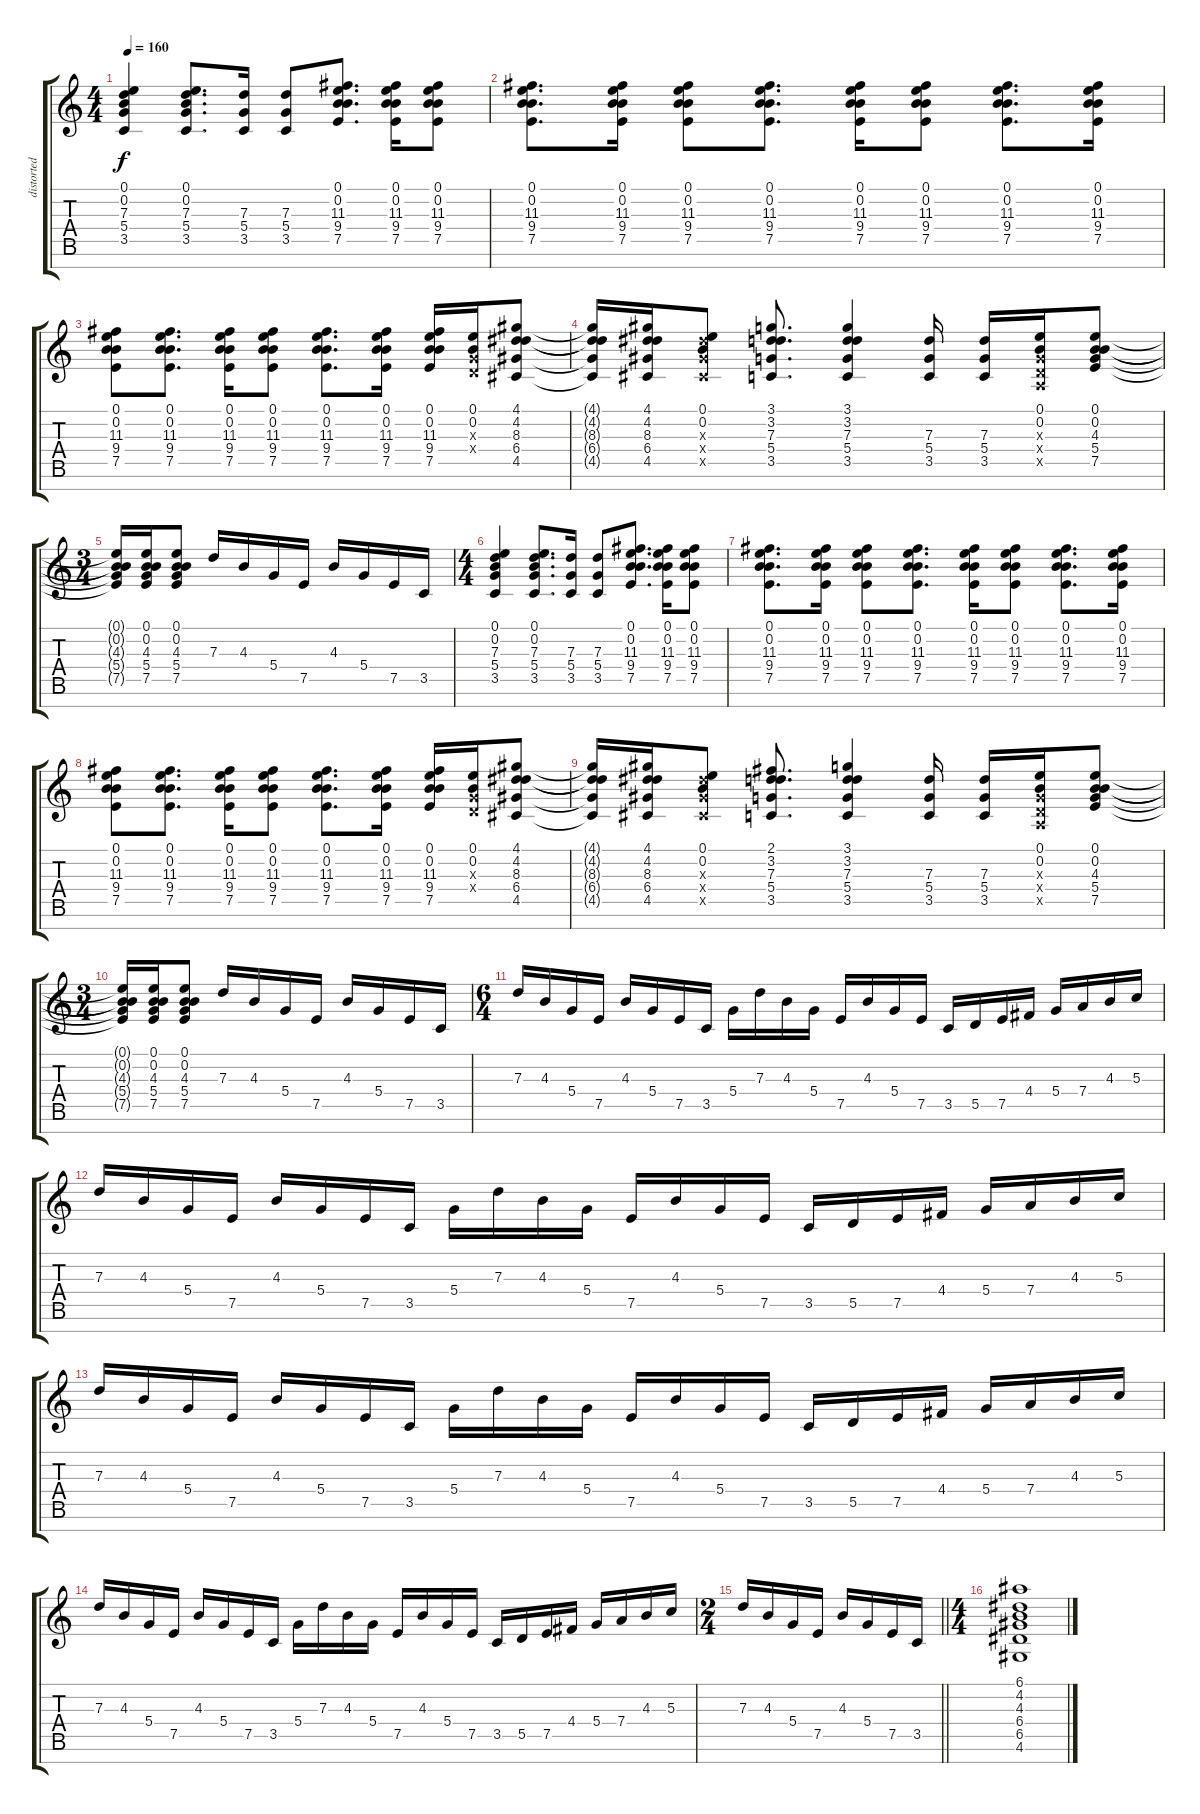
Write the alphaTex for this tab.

\track ("distorted lead" "distorted ") {instrument distortionguitar}
\staff {score tabs}
\tuning (E4 B3 G3 D3 A2 E2 B1) {hide}
\ts (4 4)
\tempo 160
\clef g2
\ks c
(0.1 0.2 7.3 5.4 3.5).4{dy f} (0.1 0.2 7.3 5.4 3.5).8{d} (7.3 5.4 3.5).16 (7.3 5.4 3.5).8 (0.1 0.2 11.3 9.4 7.5).8{d} (0.1 0.2 11.3 9.4 7.5).16 (0.1 0.2 11.3 9.4 7.5).8 |
(0.1 0.2 11.3 9.4 7.5).8{d} (0.1 0.2 11.3 9.4 7.5).16 (0.1 0.2 11.3 9.4 7.5).8 (0.1 0.2 11.3 9.4 7.5).8{d} (0.1 0.2 11.3 9.4 7.5).16 (0.1 0.2 11.3 9.4 7.5).8 (0.1 0.2 11.3 9.4 7.5).8{d} (0.1 0.2 11.3 9.4 7.5).16 |
(0.1 0.2 11.3 9.4 7.5).8 (0.1 0.2 11.3 9.4 7.5).8{d} (0.1 0.2 11.3 9.4 7.5).16 (0.1 0.2 11.3 9.4 7.5).8 (0.1 0.2 11.3 9.4 7.5).8{d} (0.1 0.2 11.3 9.4 7.5).16 (0.1 0.2 11.3 9.4 7.5).16 (0.1 0.2 0.3{x} 0.4{x}).16 (4.1 4.2 8.3 6.4 4.5).8 |
(4.1{t} 4.2{t} 8.3{t} 6.4{t} 4.5{t}).16 (4.1 4.2 8.3 6.4 4.5).16 (0.1 0.2 8.3{x} 6.4{x} 4.5{x}).8 (3.1 3.2 7.3 5.4 3.5).8{d} (3.1 3.2 7.3 5.4 3.5).4 (7.3 5.4 3.5).16 (7.3 5.4 3.5).16 (0.1 0.2 0.3{x} 0.4{x} 0.5{x}).16 (0.1 0.2 4.3 5.4 7.5).8 |
\ts (3 4)
(0.1{t} 0.2{t} 4.3{t} 5.4{t} 7.5{t}).16 (0.1 0.2 4.3 5.4 7.5).16 (0.1 0.2 4.3 5.4 7.5).8 7.3.16 4.3.16 5.4.16 7.5.16 4.3.16 5.4.16 7.5.16 3.5.16 |
\ts (4 4)
(0.1 0.2 7.3 5.4 3.5).4 (0.1 0.2 7.3 5.4 3.5).8{d} (7.3 5.4 3.5).16 (7.3 5.4 3.5).8 (0.1 0.2 11.3 9.4 7.5).8{d} (0.1 0.2 11.3 9.4 7.5).16 (0.1 0.2 11.3 9.4 7.5).8 |
(0.1 0.2 11.3 9.4 7.5).8{d} (0.1 0.2 11.3 9.4 7.5).16 (0.1 0.2 11.3 9.4 7.5).8 (0.1 0.2 11.3 9.4 7.5).8{d} (0.1 0.2 11.3 9.4 7.5).16 (0.1 0.2 11.3 9.4 7.5).8 (0.1 0.2 11.3 9.4 7.5).8{d} (0.1 0.2 11.3 9.4 7.5).16 |
(0.1 0.2 11.3 9.4 7.5).8 (0.1 0.2 11.3 9.4 7.5).8{d} (0.1 0.2 11.3 9.4 7.5).16 (0.1 0.2 11.3 9.4 7.5).8 (0.1 0.2 11.3 9.4 7.5).8{d} (0.1 0.2 11.3 9.4 7.5).16 (0.1 0.2 11.3 9.4 7.5).16 (0.1 0.2 0.3{x} 0.4{x}).16 (4.1 4.2 8.3 6.4 4.5).8 |
(4.1{t} 4.2{t} 8.3{t} 6.4{t} 4.5{t}).16 (4.1 4.2 8.3 6.4 4.5).16 (0.1 0.2 8.3{x} 6.4{x} 4.5{x}).8 (2.1 3.2 7.3 5.4 3.5).8{d} (3.1 3.2 7.3 5.4 3.5).4 (7.3 5.4 3.5).16 (7.3 5.4 3.5).16 (0.1 0.2 0.3{x} 0.4{x} 0.5{x}).16 (0.1 0.2 4.3 5.4 7.5).8 |
\ts (3 4)
(0.1{t} 0.2{t} 4.3{t} 5.4{t} 7.5{t}).16 (0.1 0.2 4.3 5.4 7.5).16 (0.1 0.2 4.3 5.4 7.5).8 7.3.16 4.3.16 5.4.16 7.5.16 4.3.16 5.4.16 7.5.16 3.5.16 |
\ts (6 4)
7.3.16 4.3.16 5.4.16 7.5.16 4.3.16 5.4.16 7.5.16 3.5.16 5.4.16 7.3.16 4.3.16 5.4.16 7.5.16 4.3.16 5.4.16 7.5.16 3.5.16 5.5.16 7.5.16 4.4.16 5.4.16 7.4.16 4.3.16 5.3.16 |
7.3.16 4.3.16 5.4.16 7.5.16 4.3.16 5.4.16 7.5.16 3.5.16 5.4.16 7.3.16 4.3.16 5.4.16 7.5.16 4.3.16 5.4.16 7.5.16 3.5.16 5.5.16 7.5.16 4.4.16 5.4.16 7.4.16 4.3.16 5.3.16 |
7.3.16 4.3.16 5.4.16 7.5.16 4.3.16 5.4.16 7.5.16 3.5.16 5.4.16 7.3.16 4.3.16 5.4.16 7.5.16 4.3.16 5.4.16 7.5.16 3.5.16 5.5.16 7.5.16 4.4.16 5.4.16 7.4.16 4.3.16 5.3.16 |
7.3.16 4.3.16 5.4.16 7.5.16 4.3.16 5.4.16 7.5.16 3.5.16 5.4.16 7.3.16 4.3.16 5.4.16 7.5.16 4.3.16 5.4.16 7.5.16 3.5.16 5.5.16 7.5.16 4.4.16 5.4.16 7.4.16 4.3.16 5.3.16 |
\ts (2 4)
\barLineRight lightlight
7.3.16 4.3.16 5.4.16 7.5.16 4.3.16 5.4.16 7.5.16 3.5.16 |
\ts (4 4)
(6.1 4.2 4.3 6.4 6.5 4.6).1
